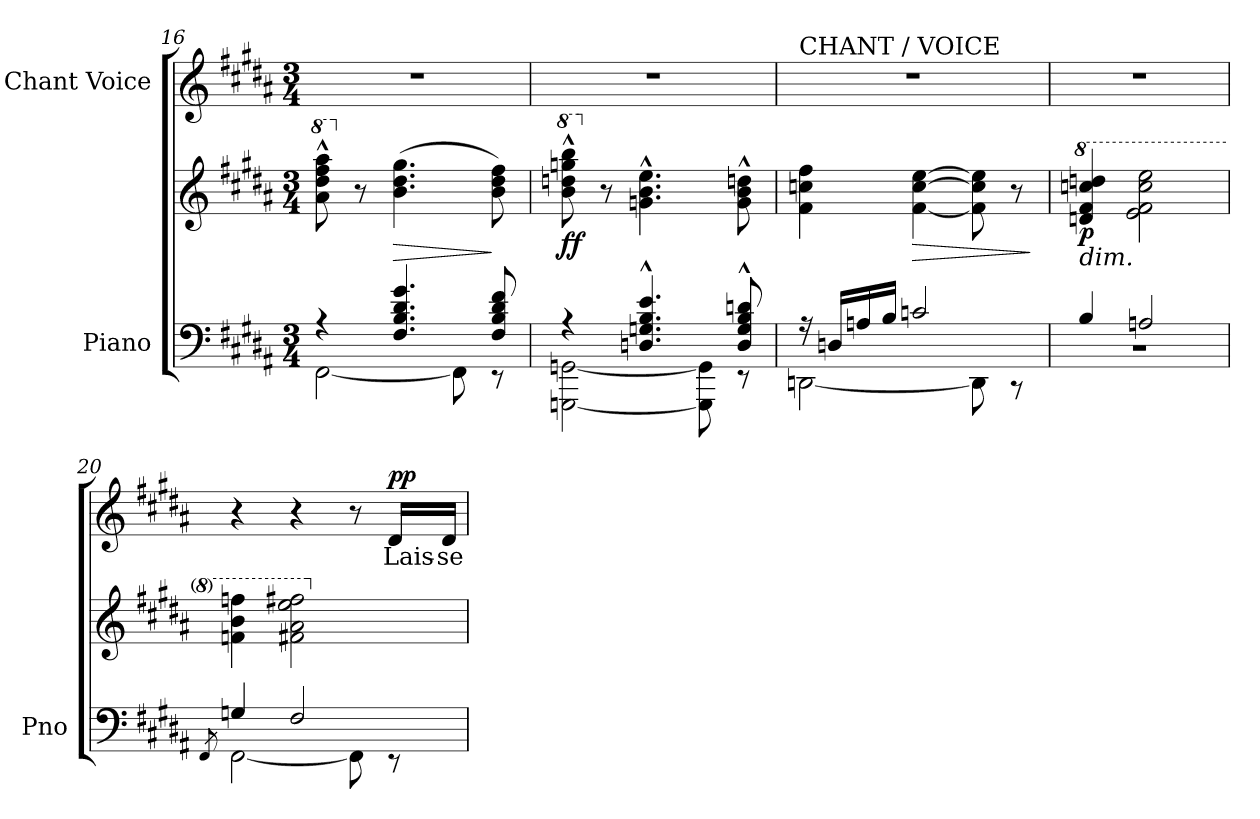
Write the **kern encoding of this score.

**kern	**kern	**dynam	**kern	**text	**dynam
*part2	*part2	*part2	*part1	*part1	*part1
*staff3	*staff2	*staff2/3	*staff1	*staff1	*staff1
*I"Piano	*	*	*I"Chant Voice	*	*
*I'Pno	*	*	*	*	*
*clefF4	*clefG2	*	*clefG2	*	*
*k[f#c#g#d#a#]	*k[f#c#g#d#a#]	*	*k[f#c#g#d#a#]	*	*
*M3/4	*M3/4	*	*M3/4	*	*
=16	=16	=16	=16	=16	=16
*^	*	*	*	*	*
*	*	*8va	*	*	*	*
!	!	!	!LO:DY:b	!	!	!
!	!	!	!LO:DY:n=1:b	!	!	!
4r	[2FF#\	8aa#\^^ 8ddd#\^^ 8fff#\^^ 8aaa#\^^	other-dynamics f	2.r	.	.
*	*	*X8va	*	*	*	*
.	.	8r	.	.	.	.
!	!	!	!LO:HP:b	!	!	!
4.F#/ 4.B/ 4.d#/ 4.g#/	.	(4.b\ 4.dd#\ 4.gg#\	>	.	.	.
.	8FF#\]	.	.	.	.	.
8F#/ 8B/ 8d#/ 8f#/	8r	8b\ 8dd#\ 8ff#\)	]	.	.	.
=17	=17	=17	=17	=17	=17	=17
*	*	*8va	*	*	*	*
!	!	!	!LO:DY:b	!	!	!
4r	[2GGGn\ [2GGn\	8bb\^^ 8dddn\^^ 8gggn\^^ 8bbb\^^	ff	2.r	.	.
*	*	*X8va	*	*	*	*
.	.	8r	.	.	.	.
4.Dn/^^ 4.Gn/^^ 4.B/^^ 4.e/^^	.	4.gn\^^ 4.b\^^ 4.ee\^^	.	.	.	.
.	8GGG\] 8GG\]	.	.	.	.	.
8D/^^ 8G/^^ 8B/^^ 8dn/^^	8r	8g\^^ 8b\^^ 8ddn\^^	.	.	.	.
!!LO:PB:g=z
=18	=18	=18	=18	=18	=18	=18
!	!	!	!	!LO:TX:a:t=CHANT / VOICE	!	!
16r	[2DDn\	4f#\ 4ccn\ 4ff#\	.	2.r	.	.
16Dn/LL	.	.	.	.	.	.
16An/	.	.	.	.	.	.
16B/JJ	.	.	.	.	.	.
!	!	!	!LO:HP:b	!	!	!
2cn/	.	[4f#\ [<4cc\ [4ee\	>	.	.	.
.	8DD\]	8f#\] 8cc\] 8ee\]	.	.	.	.
.	8r	8r	.	.	.	.
*v	*v	*	*	*	*	*
.	.	]	.	.	.
=19	=19	=19	=19	=19	=19
*^	*	*	*	*	*
*	*	*8va	*	*	*	*
!	!	!LO:TX:b:i:t=dim.	!	!	!	!
!	!	!	!LO:DY:b	!	!	!
4B/	2.r	4ddn/ 4ff#/ 4cccn/ 4dddn/	p	2.r	.	.
2An/	.	2ee\ 2ff#\ 2ccc\ 2eee\	.	.	.	.
=20	=20	=20	=20	=20	=20	=20
.	8qFF#/	.	.	.	.	.
4Gn/	[2FF#\	4ffn\ 4bb\ 4fffn\	.	4r	.	.
2F#/	.	2ff#X\ 2aa#\ 2eee\ 2fff#X\	.	4r	.	.
.	8FF#\]	.	.	8r	.	.
!	!	!	!	!	!LO:LY:b	!LO:DY:a
.	8r	.	.	16d#/LL	Lais-	pp
!	!	!	!	!	!LO:LY:b	!
.	.	.	.	16d#/JJ	-se-	.
*v	*v	*	*	*	*	*
*	*X8va	*	*	*	*
=	=	=	=	=	=
*-	*-	*-	*-	*-	*-
